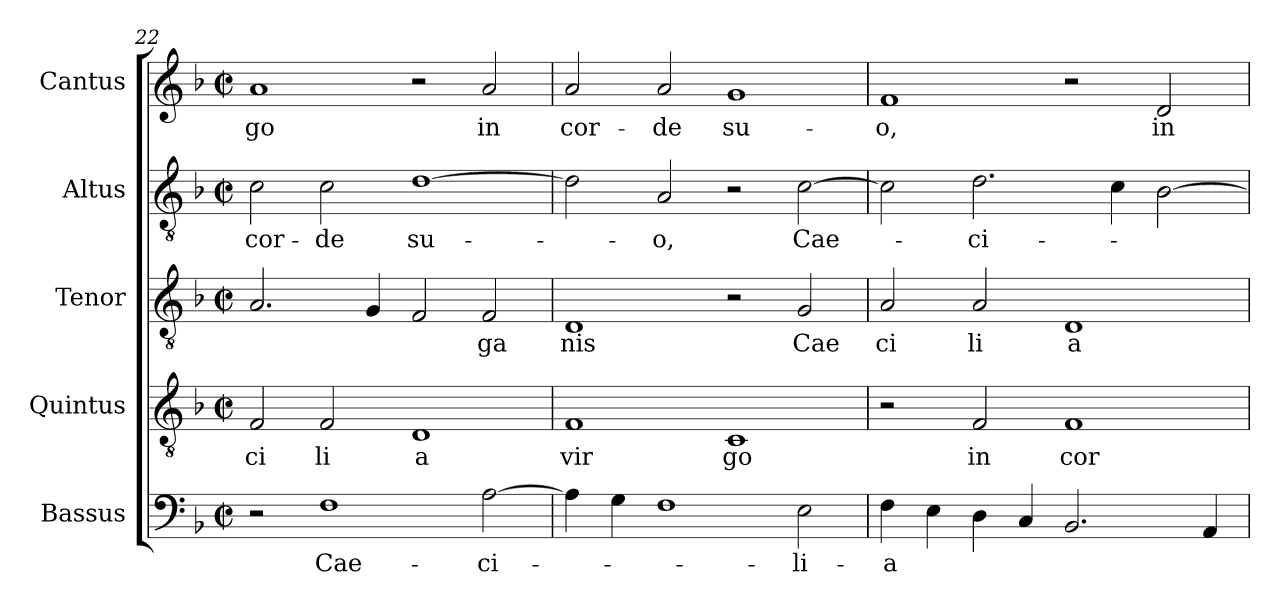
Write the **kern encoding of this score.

**kern	**text	**kern	**text	**kern	**text	**kern	**text	**kern	**text
*part5	*part5	*part4	*part4	*part3	*part3	*part2	*part2	*part1	*part1
*staff5	*staff5	*staff4	*staff4	*staff3	*staff3	*staff2	*staff2	*staff1	*staff1
*I"Bassus	*	*I"Quintus	*	*I"Tenor	*	*I"Altus	*	*I"Cantus	*
*clefF4	*	*clefGv2	*	*clefGv2	*	*clefGv2	*	*clefG2	*
*k[b-]	*	*k[b-]	*	*k[b-]	*	*k[b-]	*	*k[b-]	*
*F:	*	*F:	*	*F:	*	*F:	*	*F:	*
*M2/2	*	*M2/2	*	*M2/2	*	*M2/2	*	*M2/2	*
*met(c|)	*	*met(c|)	*	*met(c|)	*	*met(c|)	*	*met(c|)	*
=22	=22	=22	=22	=22	=22	=22	=22	=22	=22
!	!	!	!LO:LY:b:cj	!	!	!	!LO:LY:b:cj	!	!LO:LY:b:cj
2r	.	2F/	ci	2.A/	.	2c\	cor-	1a	-go
!	!LO:LY:b:cj	!	!LO:LY:b:cj	!	!	!	!LO:LY:b:cj	!	!
1F	Cae-	2F/	li	.	.	2c\	-de	.	.
.	.	.	.	4G/	.	.	.	.	.
!	!	!	!LO:LY:b:cj	!	!	!	!LO:LY:b:cj	!	!
.	.	1D	a	2F/	.	[>1d	su-	2r	.
!	!LO:LY:b:cj	!	!	!	!LO:LY:b:cj	!	!	!	!LO:LY:b:cj
[>2A\	-ci-	.	.	2F/	ga	.	.	2a/	in
=23	=23	=23	=23	=23	=23	=23	=23	=23	=23
!	!	!	!LO:LY:b:cj	!	!LO:LY:b:cj	!	!	!	!LO:LY:b:cj
4A\]	.	1F	vir	1D	nis	2d\]	.	2a/	cor-
4G\	.	.	.	.	.	.	.	.	.
!	!	!	!	!	!	!	!LO:LY:b:cj	!	!LO:LY:b:cj
1F	.	.	.	.	.	2A/	-o,	2a/	-de
!	!	!	!LO:LY:b:cj	!	!	!	!	!	!LO:LY:b:cj
.	.	1C	go	2r	.	2r	.	1g	su-
!	!LO:LY:b:cj	!	!	!	!LO:LY:b:cj	!	!LO:LY:b	!	!
2E\	-li-	.	.	2G/	Cae	[>2c\	Cae-	.	.
=24	=24	=24	=24	=24	=24	=24	=24	=24	=24
!	!LO:LY:b:cj	!	!	!	!LO:LY:b:cj	!	!	!	!LO:LY:b:cj
4F\	-a	2r	.	2A/	ci	2c\]	.	1f	-o,
4E\	.	.	.	.	.	.	.	.	.
!	!	!	!LO:LY:b:cj	!	!LO:LY:b:cj	!	!LO:LY:b:cj	!	!
4D\	.	2F/	in	2A/	li	2.d\	-ci-	.	.
4C/	.	.	.	.	.	.	.	.	.
!	!	!	!LO:LY:b:cj	!	!LO:LY:b:cj	!	!	!	!
2.BB-/	.	1F	cor	1D	a	.	.	2r	.
.	.	.	.	.	.	4c\	.	.	.
!	!	!	!	!	!	!	!	!	!LO:LY:b:cj
.	.	.	.	.	.	[>2B-\	.	2d/	in
4AA/	.	.	.	.	.	.	.	.	.
=	=	=	=	=	=	=	=	=	=
*-	*-	*-	*-	*-	*-	*-	*-	*-	*-
